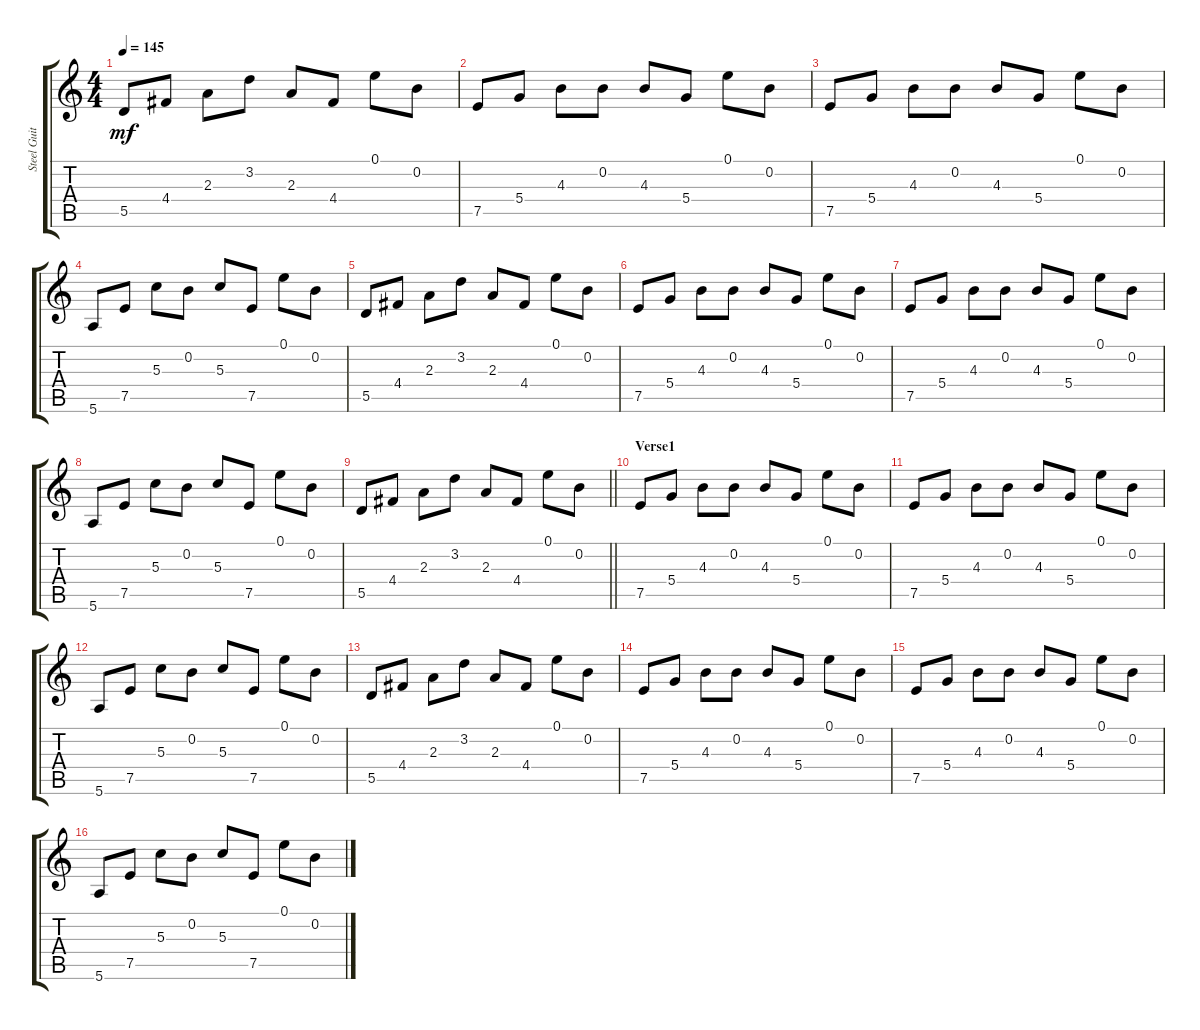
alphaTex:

\track ("Steel Guitar" "Steel Guit") {instrument acousticguitarsteel}
\staff {score tabs}
\tuning (E4 B3 G3 D3 A2 E2) {hide}
\ts (4 4)
\tempo 145
\clef g2
\ks c
5.5.8{dy mf} 4.4.8 2.3.8 3.2.8 2.3.8 4.4.8 0.1.8 0.2.8 |
7.5.8 5.4.8 4.3.8 0.2.8 4.3.8 5.4.8 0.1.8 0.2.8 |
7.5.8 5.4.8 4.3.8 0.2.8 4.3.8 5.4.8 0.1.8 0.2.8 |
5.6.8 7.5.8 5.3.8 0.2.8 5.3.8 7.5.8 0.1.8 0.2.8 |
5.5.8 4.4.8 2.3.8 3.2.8 2.3.8 4.4.8 0.1.8 0.2.8 |
7.5.8 5.4.8 4.3.8 0.2.8 4.3.8 5.4.8 0.1.8 0.2.8 |
7.5.8 5.4.8 4.3.8 0.2.8 4.3.8 5.4.8 0.1.8 0.2.8 |
5.6.8 7.5.8 5.3.8 0.2.8 5.3.8 7.5.8 0.1.8 0.2.8 |
\barLineRight lightlight
5.5.8 4.4.8 2.3.8 3.2.8 2.3.8 4.4.8 0.1.8 0.2.8 |
\section ("" "Verse1")
7.5.8 5.4.8 4.3.8 0.2.8 4.3.8 5.4.8 0.1.8 0.2.8 |
7.5.8 5.4.8 4.3.8 0.2.8 4.3.8 5.4.8 0.1.8 0.2.8 |
5.6.8 7.5.8 5.3.8 0.2.8 5.3.8 7.5.8 0.1.8 0.2.8 |
5.5.8 4.4.8 2.3.8 3.2.8 2.3.8 4.4.8 0.1.8 0.2.8 |
7.5.8 5.4.8 4.3.8 0.2.8 4.3.8 5.4.8 0.1.8 0.2.8 |
7.5.8 5.4.8 4.3.8 0.2.8 4.3.8 5.4.8 0.1.8 0.2.8 |
5.6.8 7.5.8 5.3.8 0.2.8 5.3.8 7.5.8 0.1.8 0.2.8
